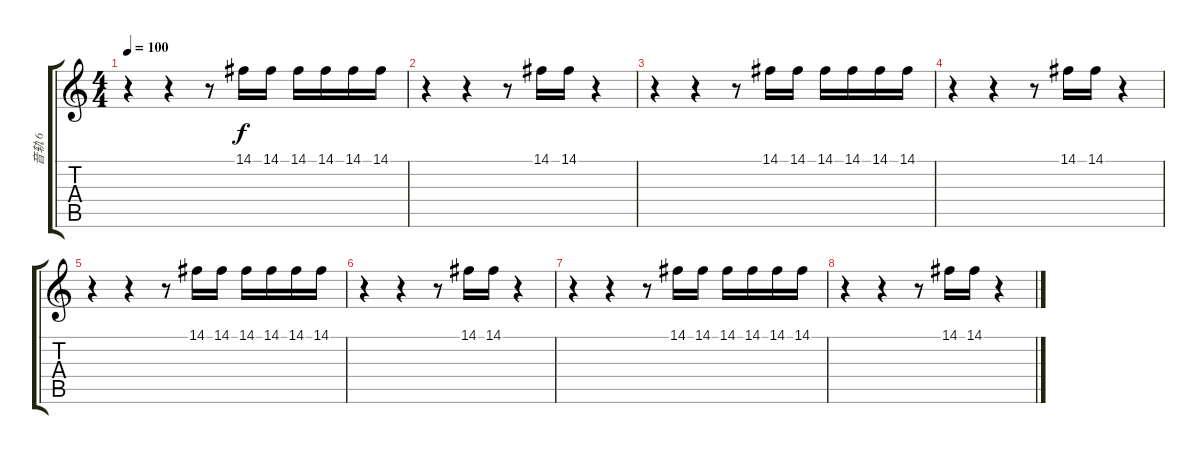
\track ("音轨 6" "音轨 6") {instrument harpsichord}
\staff {score tabs}
\tuning (E4 B3 G3 D3 A2 E2) {hide}
\ts (4 4)
\tempo 100
\clef g2
\ks c
r.4{dy f} r.4 r.8 14.1.16 14.1.16 14.1.16 14.1.16 14.1.16 14.1.16 |
r.4 r.4 r.8 14.1.16 14.1.16 r.4 |
r.4 r.4 r.8 14.1.16 14.1.16 14.1.16 14.1.16 14.1.16 14.1.16 |
r.4 r.4 r.8 14.1.16 14.1.16 r.4 |
r.4 r.4 r.8 14.1.16 14.1.16 14.1.16 14.1.16 14.1.16 14.1.16 |
r.4 r.4 r.8 14.1.16 14.1.16 r.4 |
r.4 r.4 r.8 14.1.16 14.1.16 14.1.16 14.1.16 14.1.16 14.1.16 |
r.4 r.4 r.8 14.1.16 14.1.16 r.4
